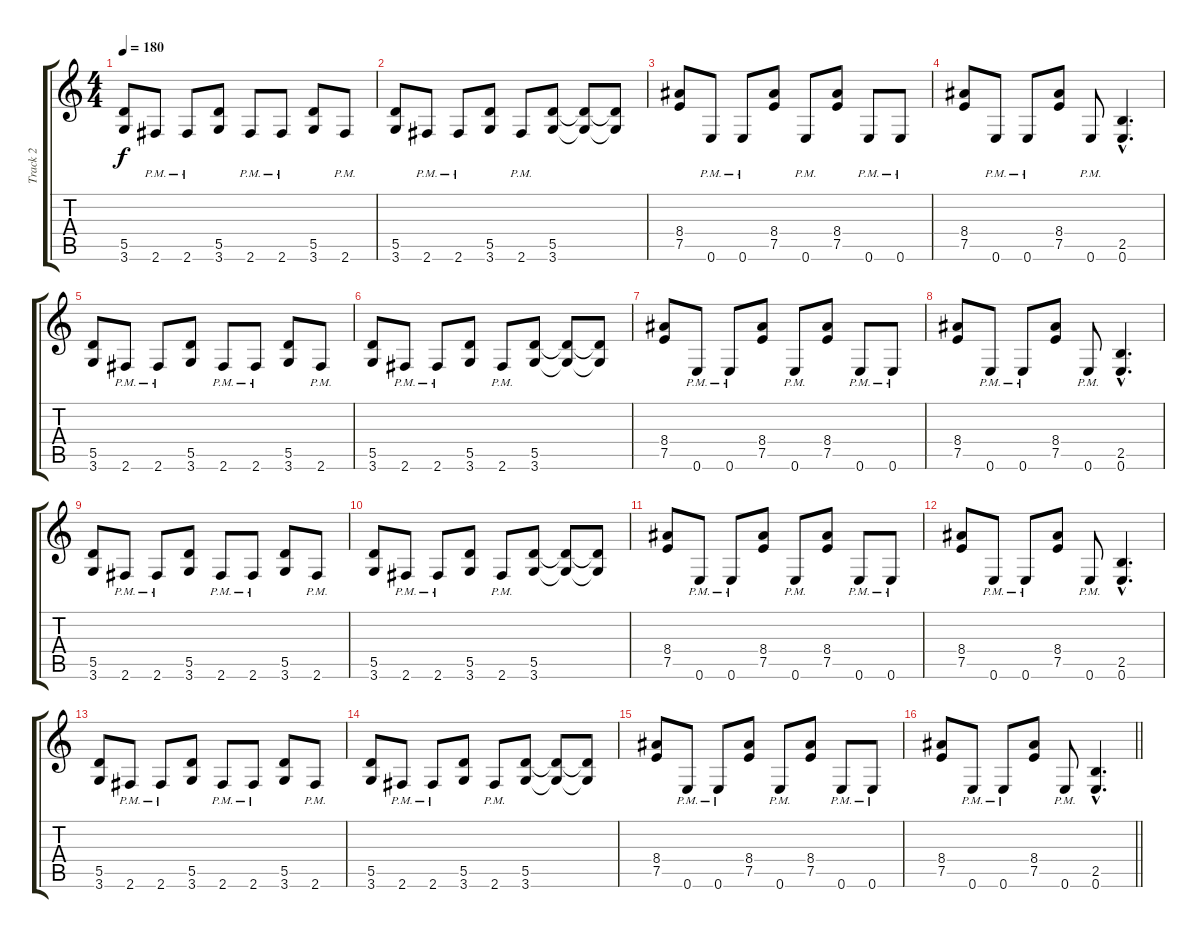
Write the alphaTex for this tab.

\track ("Track 2" "Track 2") {instrument distortionguitar}
\staff {score tabs}
\tuning (E4 B3 G3 D3 A2 E2) {hide}
\ts (4 4)
\tempo 180
\clef g2
\ks c
(5.5 3.6).8{dy f} 2.6{pm}.8 2.6{pm}.8 (5.5 3.6).8 2.6{pm}.8 2.6{pm}.8 (5.5 3.6).8 2.6{pm}.8 |
(5.5 3.6).8 2.6{pm}.8 2.6{pm}.8 (5.5 3.6).8 2.6{pm}.8 (5.5 3.6).8 (5.5{t} 3.6{t}).8 (5.5{t} 3.6{t}).8 |
(8.4 7.5).8 0.6{pm}.8 0.6{pm}.8 (8.4 7.5).8 0.6{pm}.8 (8.4 7.5).8 0.6{pm}.8 0.6{pm}.8 |
(8.4 7.5).8 0.6{pm}.8 0.6{pm}.8 (8.4 7.5).8 0.6{pm}.8 (2.5{hac} 0.6{hac}).4{d} |
(5.5 3.6).8 2.6{pm}.8 2.6{pm}.8 (5.5 3.6).8 2.6{pm}.8 2.6{pm}.8 (5.5 3.6).8 2.6{pm}.8 |
(5.5 3.6).8 2.6{pm}.8 2.6{pm}.8 (5.5 3.6).8 2.6{pm}.8 (5.5 3.6).8 (5.5{t} 3.6{t}).8 (5.5{t} 3.6{t}).8 |
(8.4 7.5).8 0.6{pm}.8 0.6{pm}.8 (8.4 7.5).8 0.6{pm}.8 (8.4 7.5).8 0.6{pm}.8 0.6{pm}.8 |
(8.4 7.5).8 0.6{pm}.8 0.6{pm}.8 (8.4 7.5).8 0.6{pm}.8 (2.5{hac} 0.6{hac}).4{d} |
(5.5 3.6).8 2.6{pm}.8 2.6{pm}.8 (5.5 3.6).8 2.6{pm}.8 2.6{pm}.8 (5.5 3.6).8 2.6{pm}.8 |
(5.5 3.6).8 2.6{pm}.8 2.6{pm}.8 (5.5 3.6).8 2.6{pm}.8 (5.5 3.6).8 (5.5{t} 3.6{t}).8 (5.5{t} 3.6{t}).8 |
(8.4 7.5).8 0.6{pm}.8 0.6{pm}.8 (8.4 7.5).8 0.6{pm}.8 (8.4 7.5).8 0.6{pm}.8 0.6{pm}.8 |
(8.4 7.5).8 0.6{pm}.8 0.6{pm}.8 (8.4 7.5).8 0.6{pm}.8 (2.5{hac} 0.6{hac}).4{d} |
(5.5 3.6).8 2.6{pm}.8 2.6{pm}.8 (5.5 3.6).8 2.6{pm}.8 2.6{pm}.8 (5.5 3.6).8 2.6{pm}.8 |
(5.5 3.6).8 2.6{pm}.8 2.6{pm}.8 (5.5 3.6).8 2.6{pm}.8 (5.5 3.6).8 (5.5{t} 3.6{t}).8 (5.5{t} 3.6{t}).8 |
(8.4 7.5).8 0.6{pm}.8 0.6{pm}.8 (8.4 7.5).8 0.6{pm}.8 (8.4 7.5).8 0.6{pm}.8 0.6{pm}.8 |
\barLineRight lightlight
(8.4 7.5).8 0.6{pm}.8 0.6{pm}.8 (8.4 7.5).8 0.6{pm}.8 (2.5{hac} 0.6{hac}).4{d}
